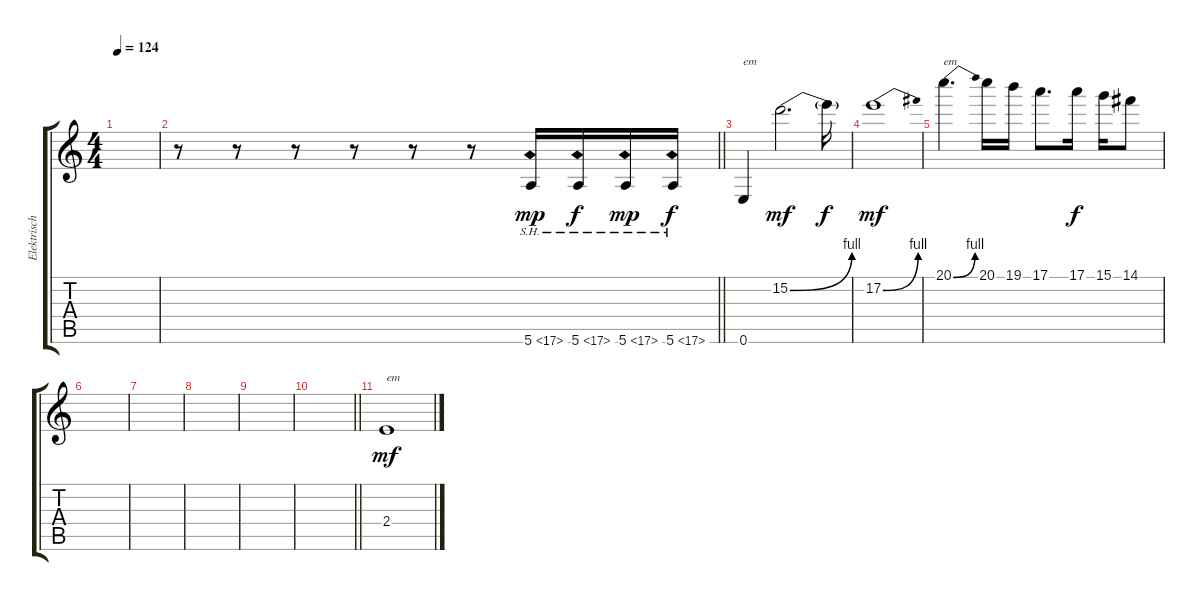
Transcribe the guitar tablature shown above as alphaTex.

\track ("Elektrisch" "Elektrisch") {instrument electricguitarjazz}
\staff {score tabs}
\tuning (E4 B3 G3 D3 A2 E2) {hide}
\ts (4 4)
\tempo 124
\clef g2
\ks c
|
\barLineRight lightlight
r.8{instrument distortionguitar} r.8 r.8 r.8 r.8 r.8 5.6{sh 12}.16{dy mp} 5.6{sh 12}.16{dy f} 5.6{sh 12}.16{dy mp} 5.6{sh 12}.16{dy f} |
0.6.4{txt "em"} 15.2{be (bend 0 0 60 4)}.2{d dy mf} 15.2{t}.16{dy f} |
17.2{be (bend 0 0 60 4)}.1{dy mf} |
20.1{be (bend 0 0 60 4)}.4{d txt "em"} 20.1.16 19.1.16 17.1.8{d} 17.1.16{dy f} 15.1.16 14.1.8 |
|
|
|
|
\barLineRight lightlight
|
2.4.1{txt "em" dy mf}
